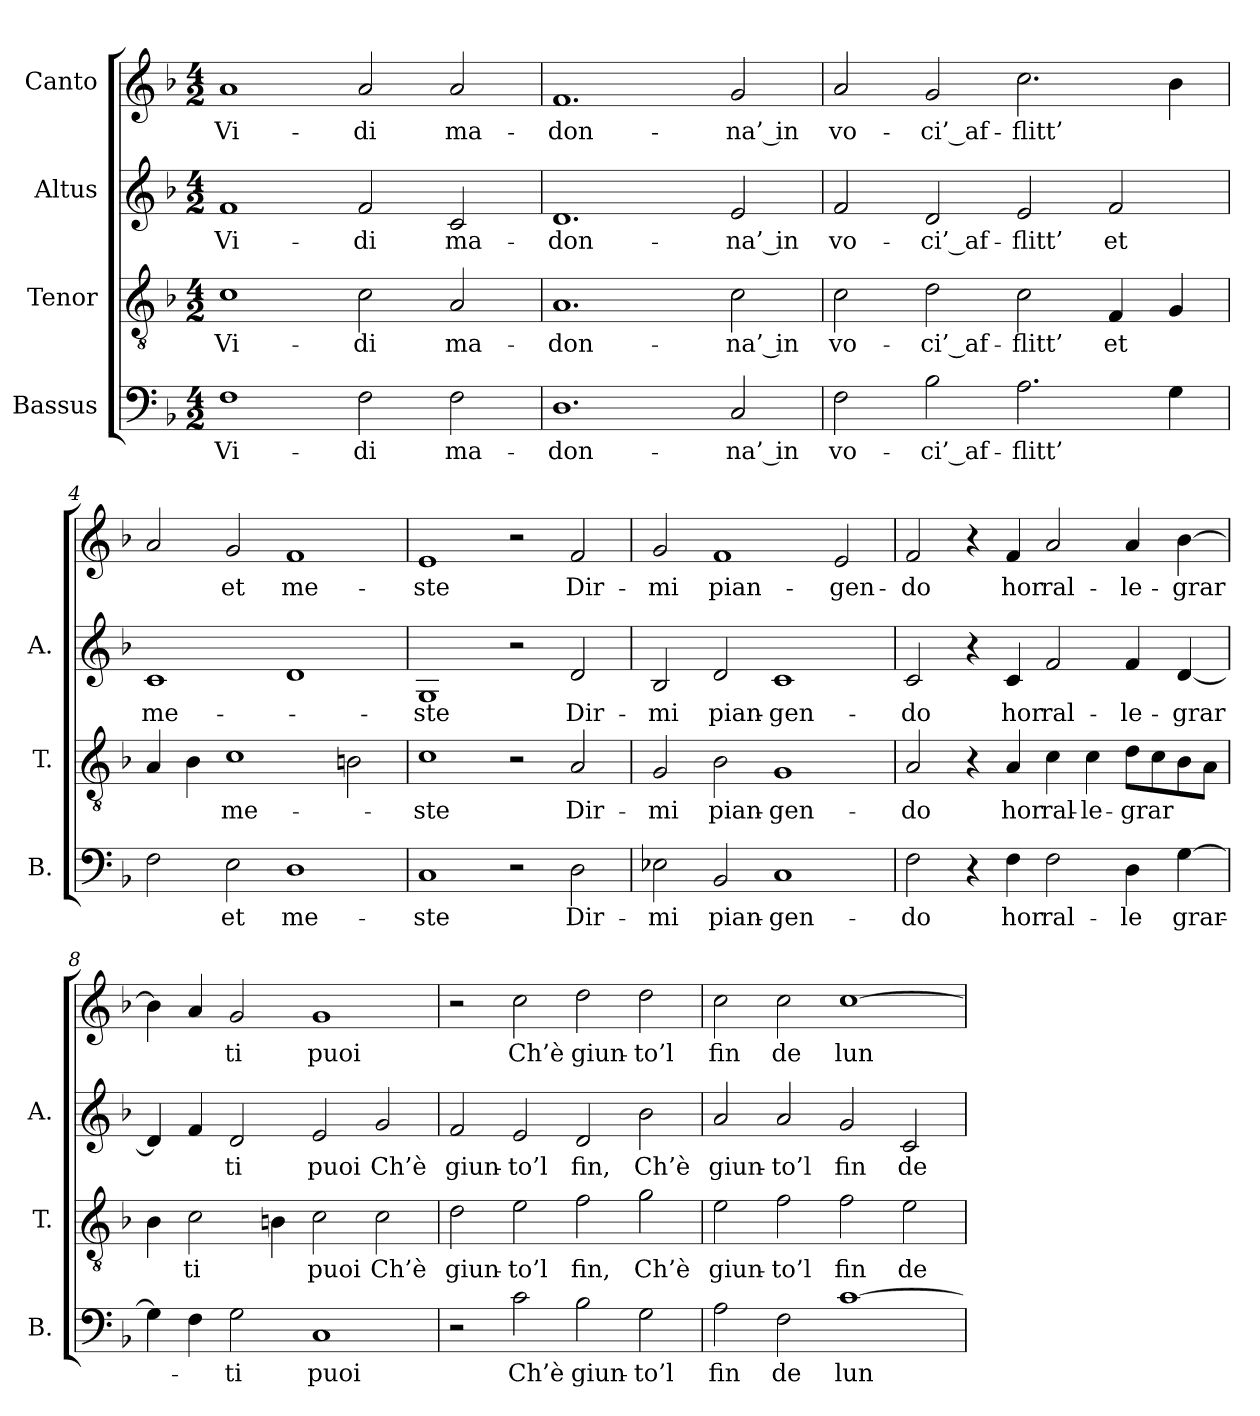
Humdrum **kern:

**kern	**text	**kern	**text	**kern	**text	**kern	**text
*part4	*part4	*part3	*part3	*part2	*part2	*part1	*part1
*staff4	*staff4	*staff3	*staff3	*staff2	*staff2	*staff1	*staff1
*I"Bassus	*	*I"Tenor	*	*I"Altus	*	*I"Canto	*
*I'B.	*	*I'T.	*	*I'A.	*	*	*
*clefF4	*	*clefGv2	*	*clefG2	*	*clefG2	*
*	*	*ITrd7c12	*	*	*	*	*
*k[b-]	*	*k[b-]	*	*k[b-]	*	*k[b-]	*
*F:	*	*F:	*	*F:	*	*F:	*
*M4/2	*	*M4/2	*	*M4/2	*	*M4/2	*
=1	=1	=1	=1	=1	=1	=1	=1
1F\	Vi-	1C\	Vi-	1f/	Vi-	1a/	Vi-
2F\	-di	2C\	-di	2f/	-di	2a/	-di
2F\	ma-	2AA/	ma-	2c/	ma-	2a/	ma-
=2	=2	=2	=2	=2	=2	=2	=2
1.D\	-don-	1.AA/	-don-	1.d/	-don-	1.f/	-don-
2C/	-na’ in	2C\	-na’ in	2e/	-na’ in	2g/	-na’ in
=3	=3	=3	=3	=3	=3	=3	=3
2F\	vo-	2C\	vo-	2f/	vo-	2a/	vo-
2B-\	-ci’ af-	2D\	-ci’ af-	2d/	-ci’ af-	2g/	-ci’ af-
2.A\	-flitt’	2C\	-flitt’	2e/	-flitt’	2.cc\	-flitt’
.	.	4FF/	et	2f/	et	.	.
4G\	.	4GG/	.	.	.	4b-\	.
=4	=4	=4	=4	=4	=4	=4	=4
2F\	.	4AA/	.	1c/	me-	2a/	.
.	.	4BB-\	.	.	.	.	.
2E\	et	1C\	me-	.	.	2g/	et
1D\	me-	.	.	1d/	.	1f/	me-
.	.	2BBn\	.	.	.	.	.
!!LO:LB:g=z
=5	=5	=5	=5	=5	=5	=5	=5
1C/	-ste	1C\	-ste	1G/	-ste	1e/	-ste
2r	.	2r	.	2r	.	2r	.
2D\	Dir-	2AA/	Dir-	2d/	Dir-	2f/	Dir-
=6	=6	=6	=6	=6	=6	=6	=6
2E-X\	-mi	2GG/	-mi	2B-/	-mi	2g/	-mi
2BB-/	pian-	2BB-\	pian-	2d/	pian-	1f/	pian-
1C/	-gen-	1GG/	-gen-	1c/	-gen-	.	.
.	.	.	.	.	.	2e/	-gen-
=7	=7	=7	=7	=7	=7	=7	=7
2F\	-do	2AA/	-do	2c/	-do	2f/	-do
4r	.	4r	.	4r	.	4r	.
4F\	hor	4AA/	hor	4c/	hor	4f/	hor
2F\	ral-	4C\	ral-	2f/	ral-	2a/	ral-
.	.	4C\	-le-	.	.	.	.
4D\	-le	8D\L	-grar	4f/	-le-	4a/	-le-
.	.	8C\	.	.	.	.	.
[4G\	grar-	8BB-\	.	[4d/	-grar	[4b-\	-grar
.	.	8AA\J	.	.	.	.	.
=8	=8	=8	=8	=8	=8	=8	=8
4G\]	.	4BB-\	.	4d/]	.	4b-\]	.
4F\	.	2C\	ti	4f/	.	4a/	.
2G\	-ti	.	.	2d/	ti	2g/	ti
.	.	4BBn\	.	.	.	.	.
1C/	puoi	2C\	puoi	2e/	puoi	1g/	puoi
.	.	2C\	Ch’è	2g/	Ch’è	.	.
!!LO:LB:g=z
=9	=9	=9	=9	=9	=9	=9	=9
2r	.	2D\	giun-	2f/	giun-	2r	.
2c\	Ch’è	2E\	-to’l	2e/	-to’l	2cc\	Ch’è
2B-\	giun-	2F\	fin,	2d/	fin,	2dd\	giun-
2G\	-to’l	2G\	Ch’è	2b-\	Ch’è	2dd\	-to’l
=10	=10	=10	=10	=10	=10	=10	=10
2A\	fin	2E\	giun-	2a/	giun-	2cc\	fin
2F\	de	2F\	-to’l	2a/	-to’l	2cc\	de
[1c\	lun-	2F\	fin	2g/	fin	[1cc\	lun-
.	.	2E\	de	2c/	de	.	.
=	=	=	=	=	=	=	=
*-	*-	*-	*-	*-	*-	*-	*-
